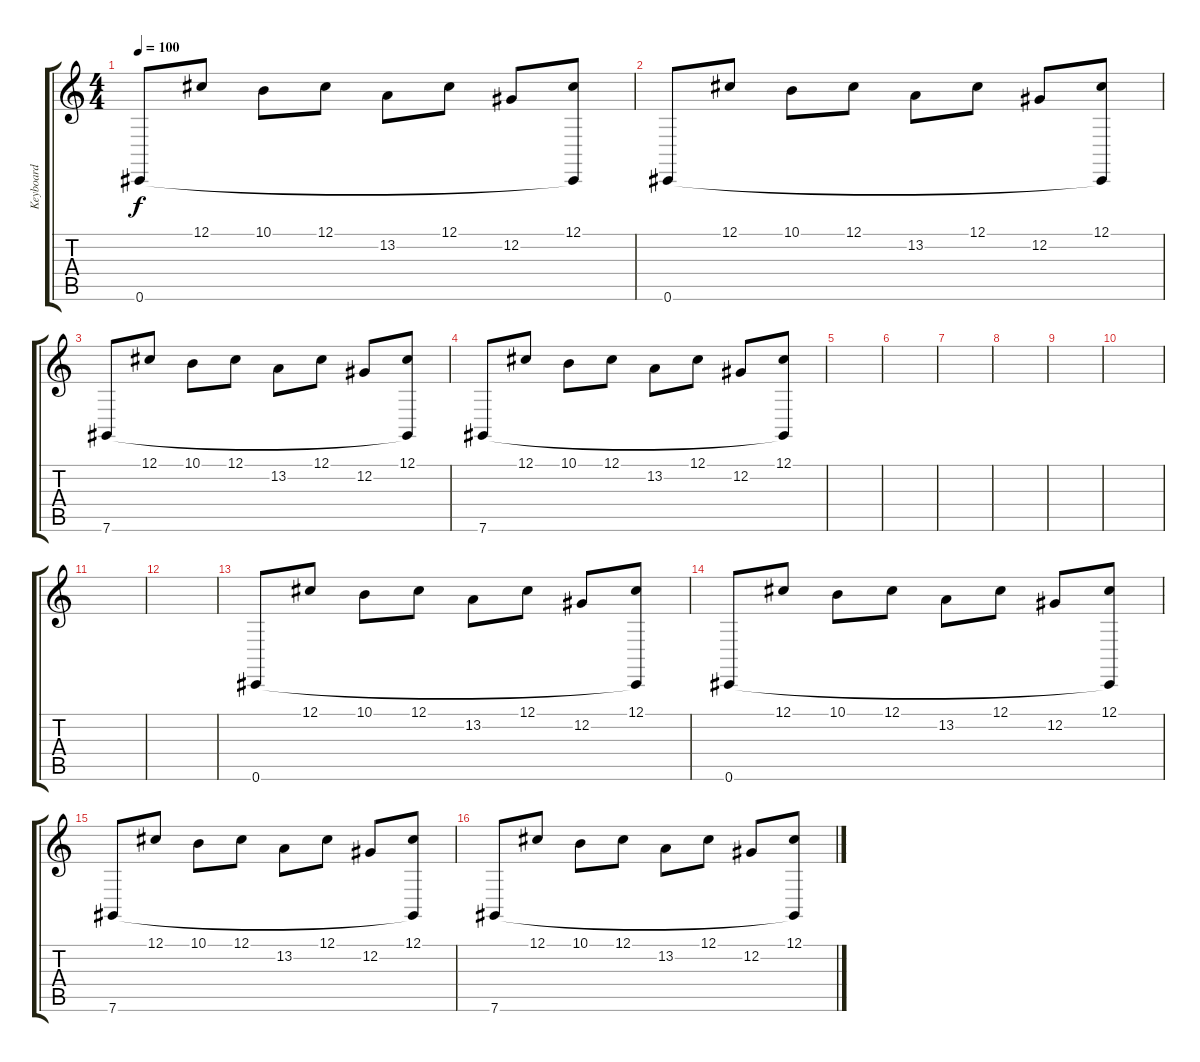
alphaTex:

\track ("Keyboard" "Keyboard") {instrument brightacousticpiano}
\staff {score tabs}
\tuning (Db4 Ab3 E3 B2 Gb2 Db2) {hide}
\ts (4 4)
\tempo 100
\clef g2
\ks c
0.6.8{dy f} 12.1.8 10.1.8 12.1.8 13.2.8 12.1.8 12.2.8 (12.1 0.6{t}).8 |
0.6.8 12.1.8 10.1.8 12.1.8 13.2.8 12.1.8 12.2.8 (12.1 0.6{t}).8 |
7.6.8 12.1.8 10.1.8 12.1.8 13.2.8 12.1.8 12.2.8 (12.1 7.6{t}).8 |
7.6.8 12.1.8 10.1.8 12.1.8 13.2.8 12.1.8 12.2.8 (12.1 7.6{t}).8 |
|
|
|
|
|
|
|
|
0.6.8{instrument brightacousticpiano} 12.1.8 10.1.8 12.1.8 13.2.8 12.1.8 12.2.8 (12.1 0.6{t}).8 |
0.6.8 12.1.8 10.1.8 12.1.8 13.2.8 12.1.8 12.2.8 (12.1 0.6{t}).8 |
7.6.8 12.1.8 10.1.8 12.1.8 13.2.8 12.1.8 12.2.8 (12.1 7.6{t}).8 |
7.6.8 12.1.8 10.1.8 12.1.8 13.2.8 12.1.8 12.2.8 (12.1 7.6{t}).8
